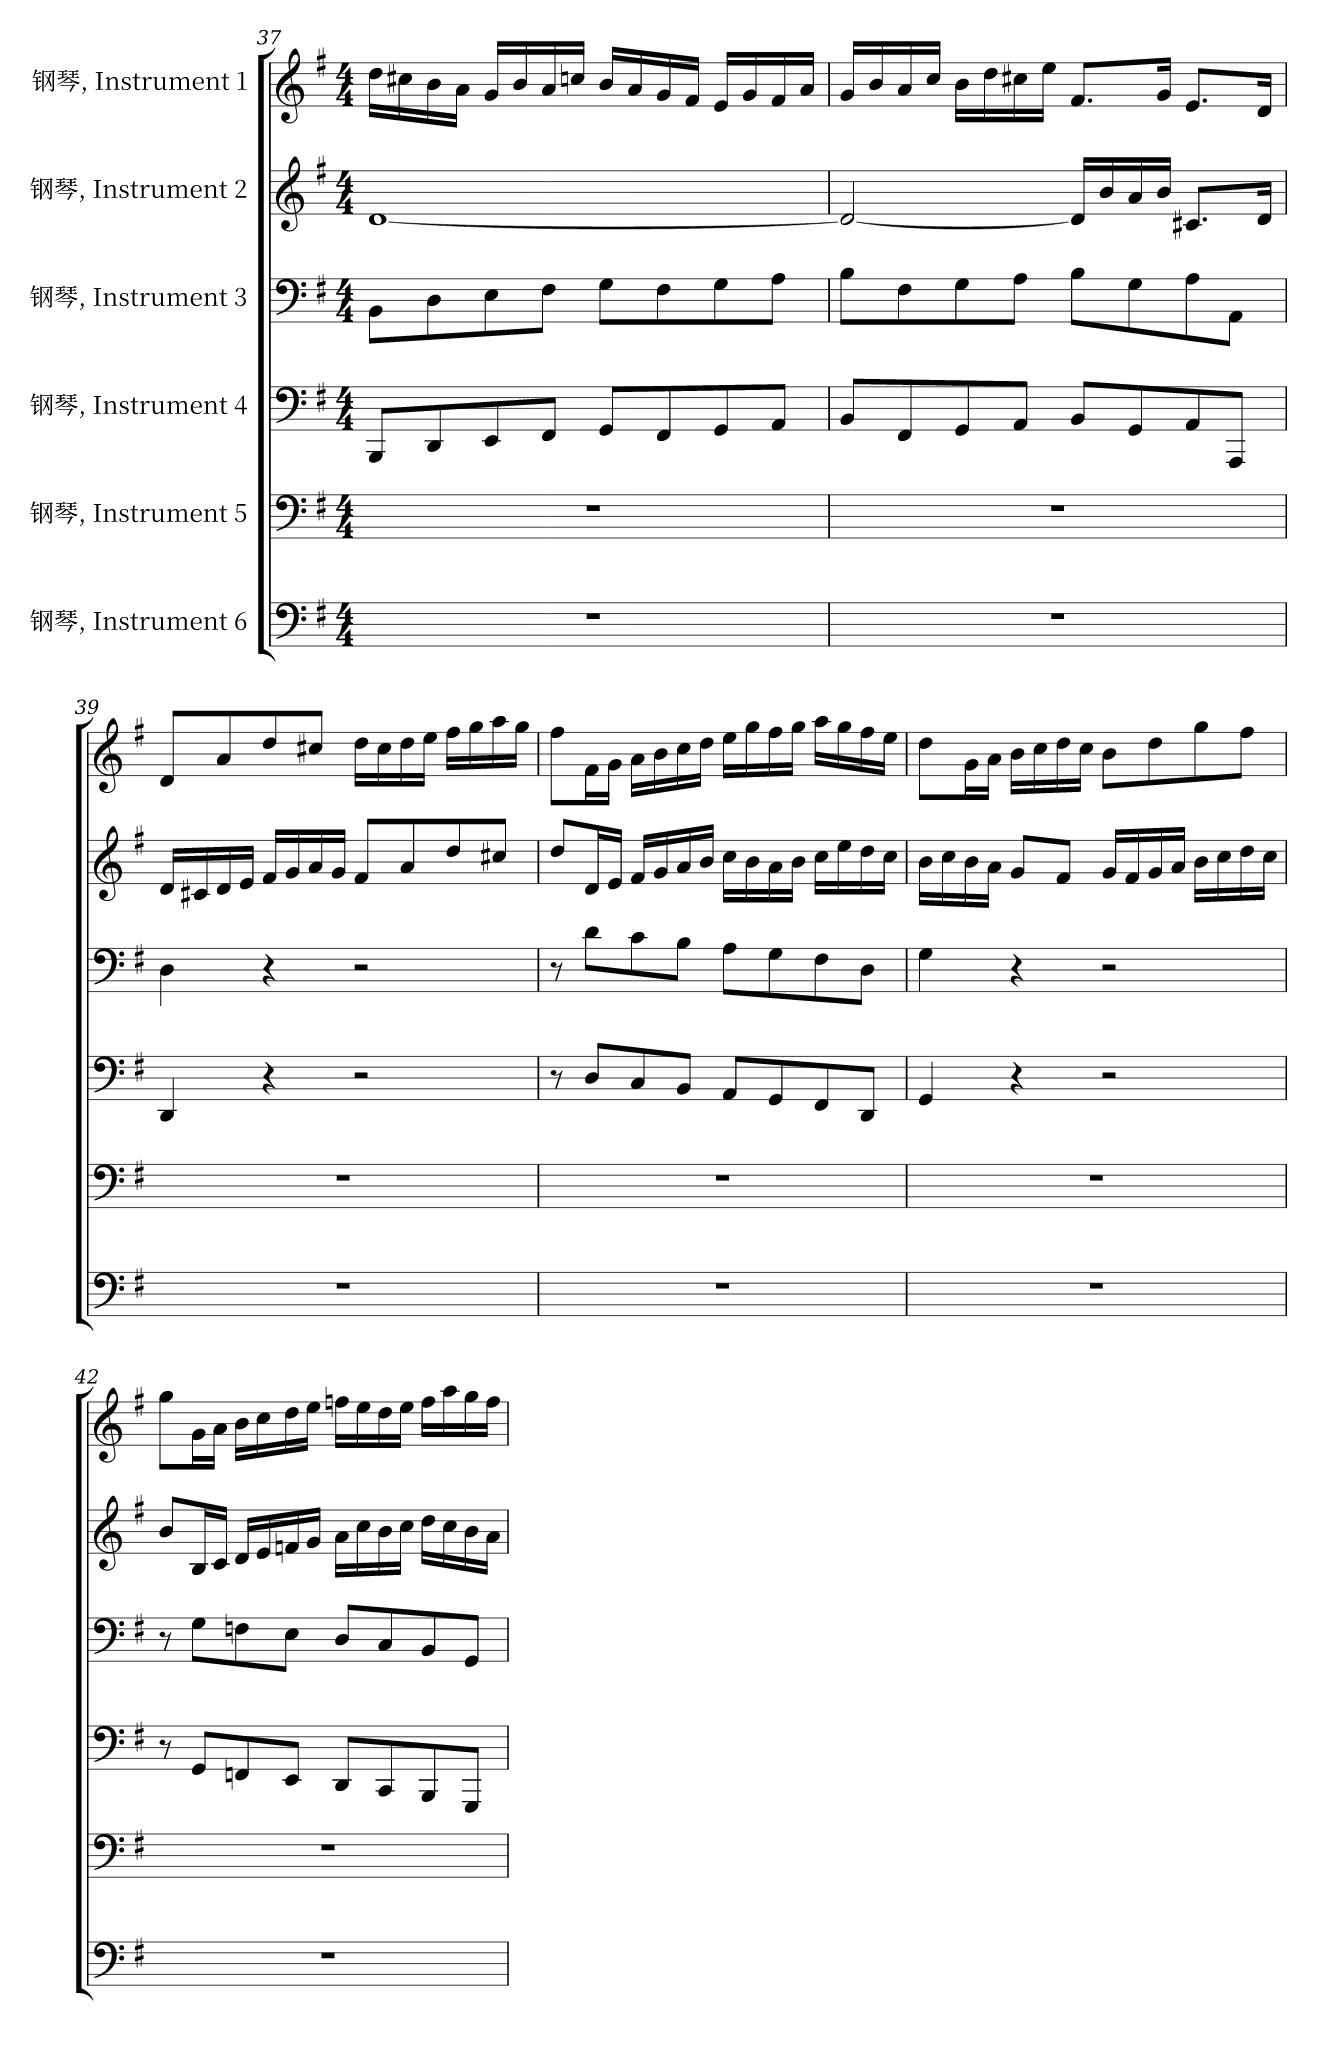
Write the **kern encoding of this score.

**kern	**kern	**kern	**kern	**kern	**kern
*part6	*part5	*part4	*part3	*part2	*part1
*staff6	*staff5	*staff4	*staff3	*staff2	*staff1
*I"钢琴, Instrument 6	*I"钢琴, Instrument 5	*I"钢琴, Instrument 4	*I"钢琴, Instrument 3	*I"钢琴, Instrument 2	*I"钢琴, Instrument 1
!!LO:PB:g=z
*clefF4	*clefF4	*clefF4	*clefF4	*clefG2	*clefG2
*k[f#]	*k[f#]	*k[f#]	*k[f#]	*k[f#]	*k[f#]
*M4/4	*M4/4	*M4/4	*M4/4	*M4/4	*M4/4
=37	=37	=37	=37	=37	=37
1r	1r	8BBB/L	8BB\L	[1d	16dd\LL
.	.	.	.	.	16cc#X\
.	.	8DD/	8D\	.	16b\
.	.	.	.	.	16a\JJ
.	.	8EE/	8E\	.	16g/LL
.	.	.	.	.	16b/
.	.	8FF#/J	8F#\J	.	16a/
.	.	.	.	.	16ccn/JJ
.	.	8GG/L	8G\L	.	16b/LL
.	.	.	.	.	16a/
.	.	8FF#/	8F#\	.	16g/
.	.	.	.	.	16f#/JJ
.	.	8GG/	8G\	.	16e/LL
.	.	.	.	.	16g/
.	.	8AA/J	8A\J	.	16f#/
.	.	.	.	.	16a/JJ
=38	=38	=38	=38	=38	=38
1r	1r	8BB/L	8B\L	2d/_	16g/LL
.	.	.	.	.	16b/
.	.	8FF#/	8F#\	.	16a/
.	.	.	.	.	16cc/JJ
.	.	8GG/	8G\	.	16b\LL
.	.	.	.	.	16dd\
.	.	8AA/J	8A\J	.	16cc#X\
.	.	.	.	.	16ee\JJ
.	.	8BB/L	8B\L	16d/LL]	8.f#/L
.	.	.	.	16b/	.
.	.	8GG/	8G\	16a/	.
.	.	.	.	16b/JJ	16g/Jk
.	.	8AA/	8A\	8.c#X/L	8.e/L
.	.	8AAA/J	8AA\J	.	.
.	.	.	.	16d/Jk	16d/Jk
!!LO:LB:g=z
=39	=39	=39	=39	=39	=39
1r	1r	4DD/	4D\	16d/LL	8d/L
.	.	.	.	16c#X/	.
.	.	.	.	16d/	8a/
.	.	.	.	16e/JJ	.
.	.	4r	4r	16f#/LL	8dd/
.	.	.	.	16g/	.
.	.	.	.	16a/	8cc#X/J
.	.	.	.	16g/JJ	.
.	.	2r	2r	8f#/L	16dd\LL
.	.	.	.	.	16cc#\
.	.	.	.	8a/	16dd\
.	.	.	.	.	16ee\JJ
.	.	.	.	8dd/	16ff#\LL
.	.	.	.	.	16gg\
.	.	.	.	8cc#X/J	16aa\
.	.	.	.	.	16gg\JJ
=40	=40	=40	=40	=40	=40
1r	1r	8r	8r	8dd/L	8ff#\L
.	.	8D/L	8d\L	16d/L	16f#\L
.	.	.	.	16e/JJ	16g\JJ
.	.	8C/	8c\	16f#/LL	16a\LL
.	.	.	.	16g/	16b\
.	.	8BB/J	8B\J	16a/	16cc\
.	.	.	.	16b/JJ	16dd\JJ
.	.	8AA/L	8A\L	16cc\LL	16ee\LL
.	.	.	.	16b\	16gg\
.	.	8GG/	8G\	16a\	16ff#\
.	.	.	.	16b\JJ	16gg\JJ
.	.	8FF#/	8F#\	16cc\LL	16aa\LL
.	.	.	.	16ee\	16gg\
.	.	8DD/J	8D\J	16dd\	16ff#\
.	.	.	.	16cc\JJ	16ee\JJ
!!LO:PB:g=z
=41	=41	=41	=41	=41	=41
1r	1r	4GG/	4G\	16b\LL	8dd\L
.	.	.	.	16cc\	.
.	.	.	.	16b\	16g\L
.	.	.	.	16a\JJ	16a\JJ
.	.	4r	4r	8g/L	16b\LL
.	.	.	.	.	16cc\
.	.	.	.	8f#/J	16dd\
.	.	.	.	.	16cc\JJ
.	.	2r	2r	16g/LL	8b\L
.	.	.	.	16f#/	.
.	.	.	.	16g/	8dd\
.	.	.	.	16a/JJ	.
.	.	.	.	16b\LL	8gg\
.	.	.	.	16cc\	.
.	.	.	.	16dd\	8ff#\J
.	.	.	.	16cc\JJ	.
=42	=42	=42	=42	=42	=42
1r	1r	8r	8r	8b/L	8gg\L
.	.	8GG/L	8G\L	16B/L	16g\L
.	.	.	.	16c/JJ	16a\JJ
.	.	8FFn/	8Fn\	16d/LL	16b\LL
.	.	.	.	16e/	16cc\
.	.	8EE/J	8E\J	16fn/	16dd\
.	.	.	.	16g/JJ	16ee\JJ
.	.	8DD/L	8D/L	16a\LL	16ffn\LL
.	.	.	.	16cc\	16ee\
.	.	8CC/	8C/	16b\	16dd\
.	.	.	.	16cc\JJ	16ee\JJ
.	.	8BBB/	8BB/	16dd\LL	16ff\LL
.	.	.	.	16cc\	16aa\
.	.	8GGG/J	8GG/J	16b\	16gg\
.	.	.	.	16a\JJ	16ff\JJ
=	=	=	=	=	=
*-	*-	*-	*-	*-	*-
